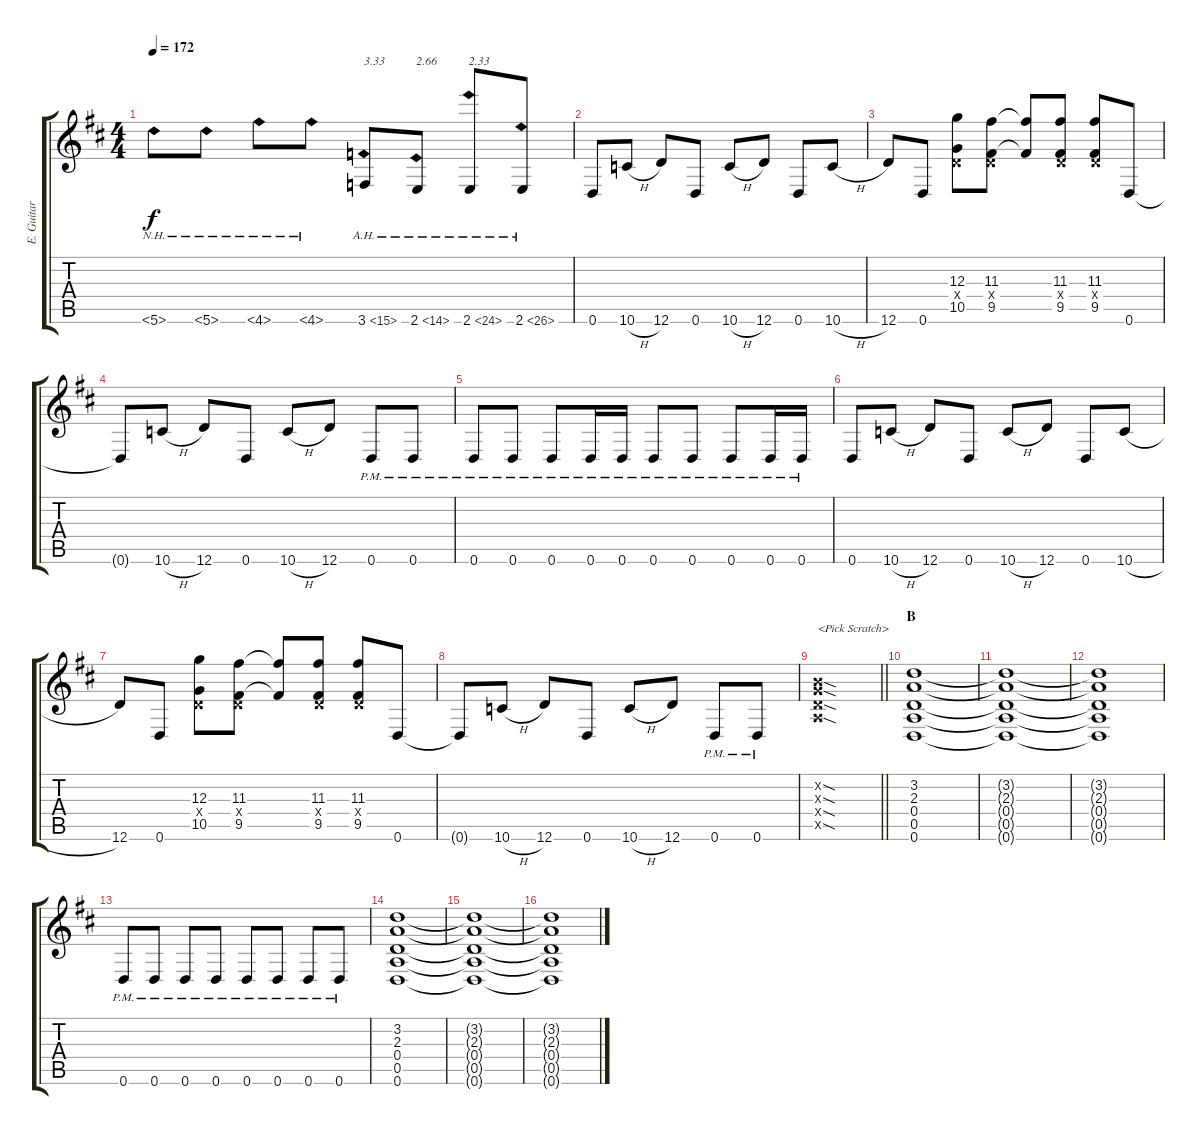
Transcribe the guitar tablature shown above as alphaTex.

\track ("E. Guitar II" "E. Guitar ") {instrument overdrivenguitar}
\staff {score tabs}
\tuning (E4 B3 G3 D3 A2 D2) {hide}
\ts (4 4)
\tempo 172
\clef g2
\ks d
5.6{nh}.8{dy f} 5.6{nh}.8 4.6{nh}.8 4.6{nh}.8 3.6{ah 12}.8{txt "3.33"} 2.6{ah 12}.8{txt "2.66"} 2.6{ah 22}.8{txt "2.33"} 2.6{ah 24}.8 |
0.6.8 10.6{h}.8 12.6.8 0.6.8 10.6{h}.8 12.6.8 0.6.8 10.6{h}.8 |
12.6.8 0.6.8 (12.3 0.4{x} 10.5).8 (11.3 0.4{x} 9.5).8 (11.3{t} 9.5{t}).8 (11.3 0.4{x} 9.5).8 (11.3 0.4{x} 9.5).8 0.6.8 |
0.6{t}.8 10.6{h}.8 12.6.8 0.6.8 10.6{h}.8 12.6.8 0.6{pm}.8 0.6{pm}.8 |
0.6{pm}.8 0.6{pm}.8 0.6{pm}.8 0.6{pm}.16 0.6{pm}.16 0.6{pm}.8 0.6{pm}.8 0.6{pm}.8 0.6{pm}.16 0.6{pm}.16 |
0.6.8 10.6{h}.8 12.6.8 0.6.8 10.6{h}.8 12.6.8 0.6.8 10.6{h}.8 |
12.6.8 0.6.8 (12.3 0.4{x} 10.5).8 (11.3 0.4{x} 9.5).8 (11.3{t} 9.5{t}).8 (11.3 0.4{x} 9.5).8 (11.3 0.4{x} 9.5).8 0.6.8 |
0.6{t}.8 10.6{h}.8 12.6.8 0.6.8 10.6{h}.8 12.6.8 0.6{pm}.8 0.6{pm}.8 |
\barLineRight lightlight
(0.2{sod x} 0.3{sod x} 0.4{sod x} 0.5{sod x}).1{txt "<Pick Scratch>"} |
\section ("" "B")
(3.2 2.3 0.4 0.5 0.6).1 |
(3.2{t} 2.3{t} 0.4{t} 0.5{t} 0.6{t}).1 |
(3.2{t} 2.3{t} 0.4{t} 0.5{t} 0.6{t}).1 |
0.6{pm}.8 0.6{pm}.8 0.6{pm}.8 0.6{pm}.8 0.6{pm}.8 0.6{pm}.8 0.6{pm}.8 0.6{pm}.8 |
(3.2 2.3 0.4 0.5 0.6).1 |
(3.2{t} 2.3{t} 0.4{t} 0.5{t} 0.6{t}).1 |
(3.2{t} 2.3{t} 0.4{t} 0.5{t} 0.6{t}).1
